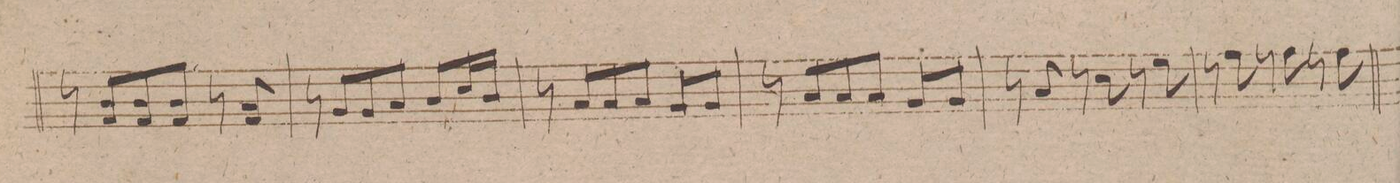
**kern	**dynam
*I"Violino 1mo	*
*clefG2	*
*k[f#c#g#]	*
*M3/4	*
8r	.
8b/L 8f#/	.
8b/ 8f#/	.
8b/J 8f#/	.
8r	.
8a/ 8f#/	.
=68	=68
8r	.
8g#/L	.
8g#/	.
8a/J	.
8b/L	.
16cc#/L	.
16b/JJ	.
=69	=69
8r	.
8a/L	.
8a/	.
8a/J	.
8g#/L	.
8g#/J	.
=70	=70
8r	.
8a/L	.
8a/	.
8a/J	.
8g#/L	.
8g#/J	.
=71	=71
8r	.
8a/	.
8r	.
8cc#\	.
8r	.
8ee\	.
=72	=72
8r	.
8ff#\	.
8r	.
*8\left	*
8ff#\	.
8r	.
8ff#\	.
=73	=73
*-	*-
